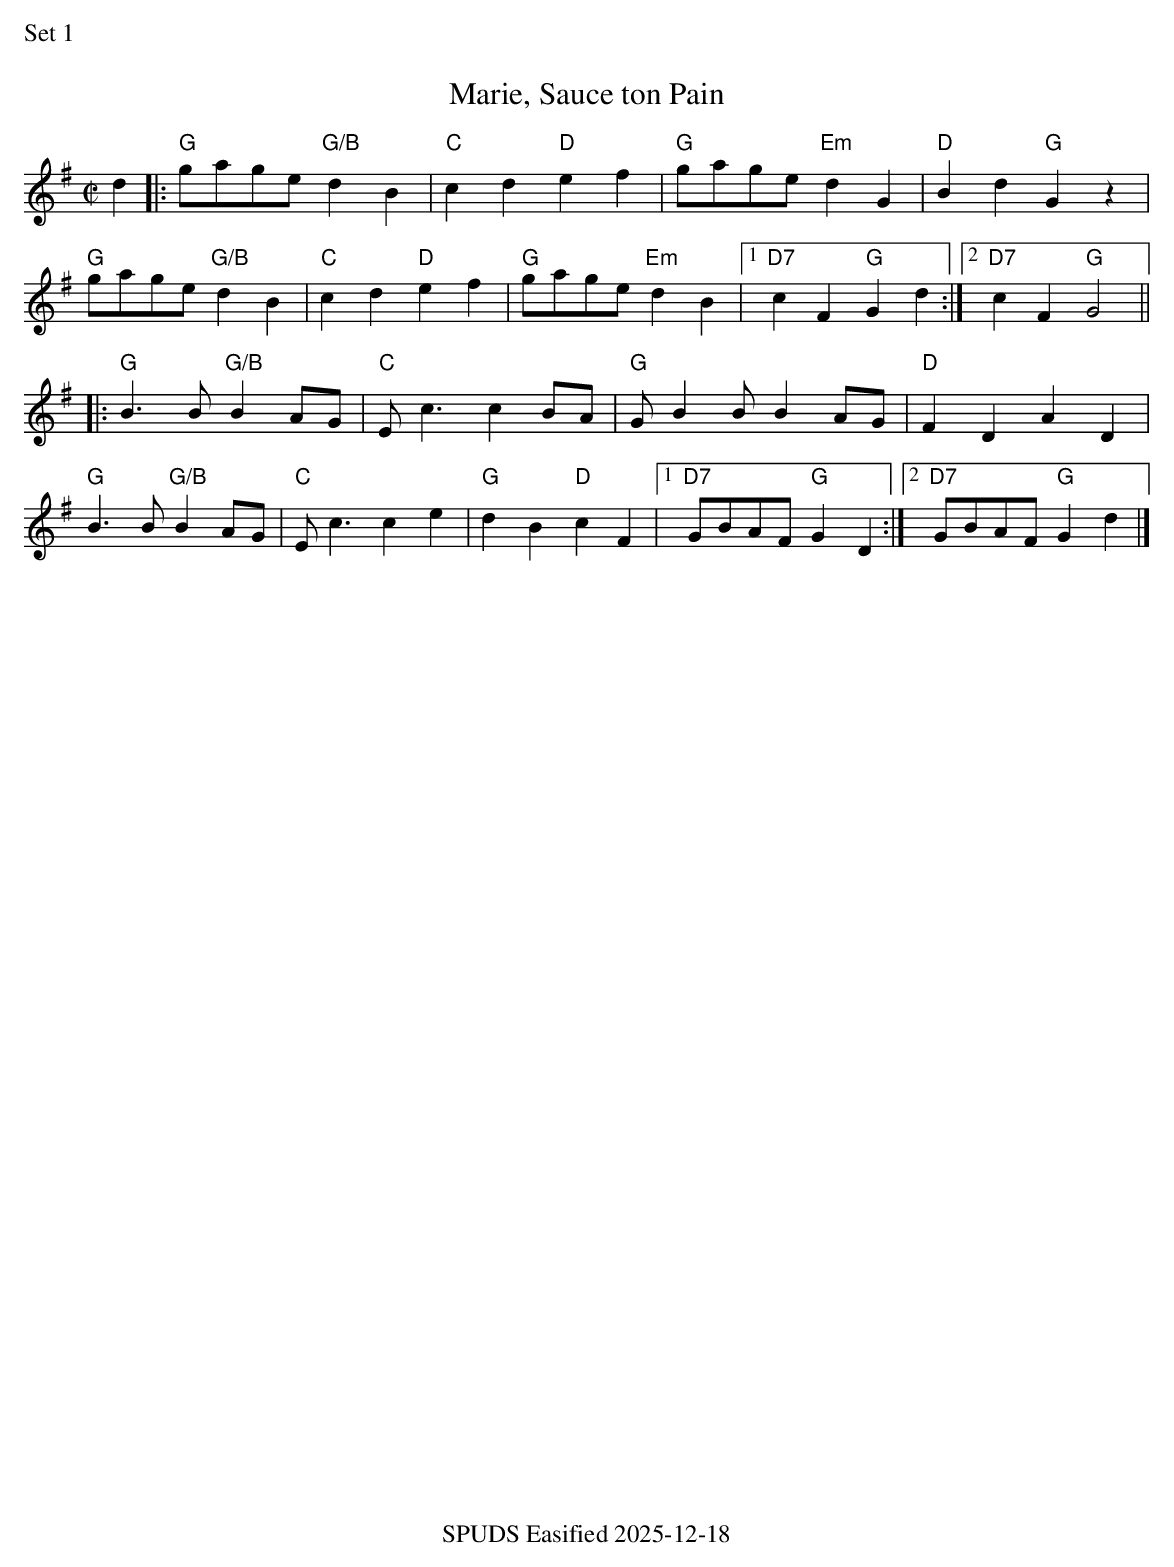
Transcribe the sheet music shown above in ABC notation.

X:1
%%text Set 1
T:Marie, Sauce ton Pain
M:C|
L:1/8
K:G
d2|:"G"gage "G/B"d2B2|"C"c2d2 "D"e2f2|"G"gage "Em"d2G2|"D"B2d2"G"G2z2|
"G"gage "G/B"d2B2|"C"c2d2"D"e2f2|"G"gage "Em"d2 B2|1 "D7"c2F2 "G"G2d2:|2 "D7"c2F2 "G"G4||
|:"G"B3B "G/B"B2AG|"C"Ec3 c2 BA|"G"GB2B B2 AG|"D"F2D2 A2 D2|
"G"B3B "G/B"B2AG|"C"Ec3 c2e2|"G"d2 B2 "D"c2F2|1"D7" GBAF "G"G2 D2:|2"D7" GBAF "G"G2d2|]
